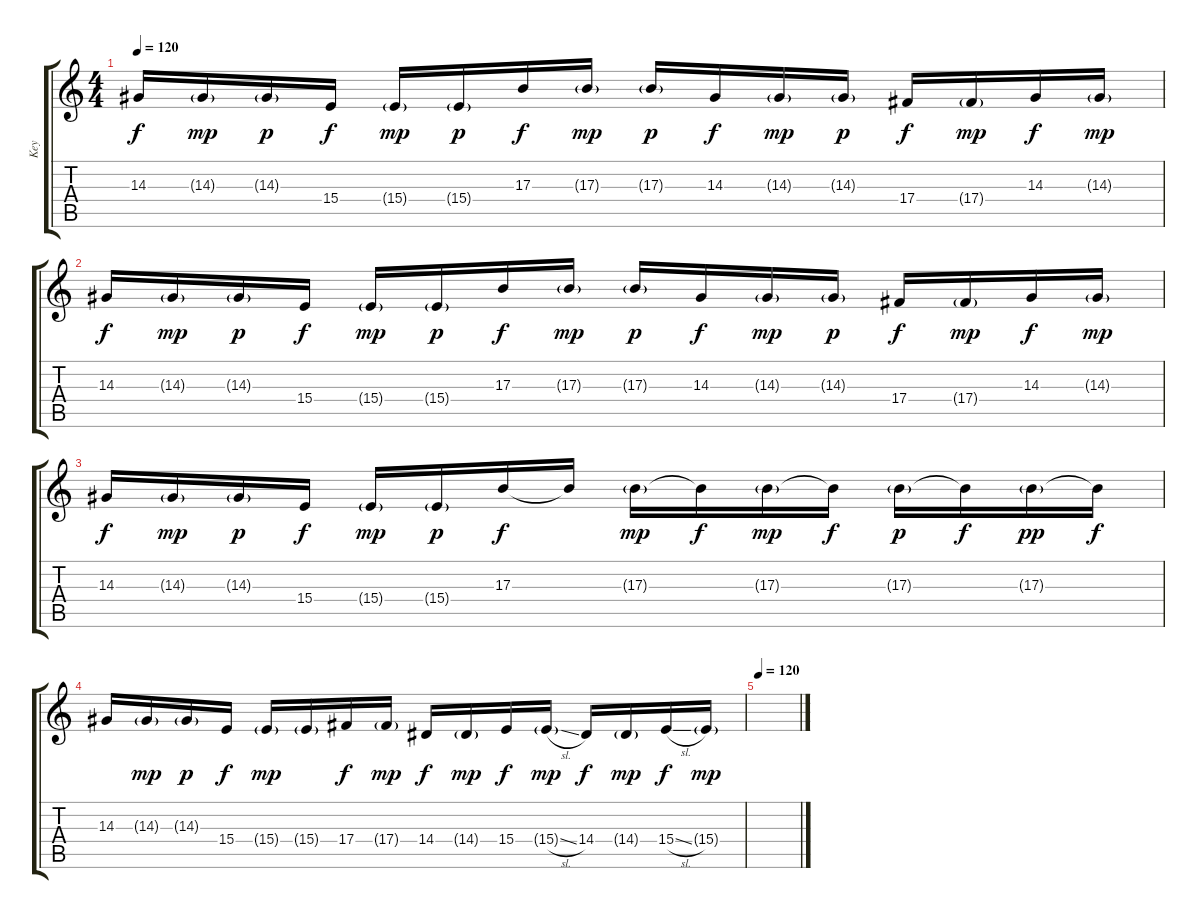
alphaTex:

\track ("Key" "Key") {instrument lead2sawtooth}
\staff {score tabs}
\tuning (Eb4 Bb3 Gb3 Db3 Ab2 Db2) {hide}
\ts (4 4)
\tempo 120
\clef g2
\ks c
14.3.16{dy f} 14.3{g}.16{dy mp} 14.3{g}.16{dy p} 15.4.16{dy f} 15.4{g}.16{dy mp} 15.4{g}.16{dy p} 17.3.16{dy f} 17.3{g}.16{dy mp} 17.3{g}.16{dy p} 14.3.16{dy f} 14.3{g}.16{dy mp} 14.3{g}.16{dy p} 17.4.16{dy f} 17.4{g}.16{dy mp} 14.3.16{dy f} 14.3{g}.16{dy mp} |
14.3.16{dy f} 14.3{g}.16{dy mp} 14.3{g}.16{dy p} 15.4.16{dy f} 15.4{g}.16{dy mp} 15.4{g}.16{dy p} 17.3.16{dy f} 17.3{g}.16{dy mp} 17.3{g}.16{dy p} 14.3.16{dy f} 14.3{g}.16{dy mp} 14.3{g}.16{dy p} 17.4.16{dy f} 17.4{g}.16{dy mp} 14.3.16{dy f} 14.3{g}.16{dy mp} |
14.3.16{dy f} 14.3{g}.16{dy mp} 14.3{g}.16{dy p} 15.4.16{dy f} 15.4{g}.16{dy mp} 15.4{g}.16{dy p} 17.3.16{dy f} 17.3{t}.16 17.3{g}.16{dy mp} 17.3{t}.16{dy f} 17.3{g}.16{dy mp} 17.3{t}.16{dy f} 17.3{g}.16{dy p} 17.3{t}.16{dy f} 17.3{g}.16{dy pp} 17.3{t}.16{dy f} |
14.3.16 14.3{g}.16{dy mp} 14.3{g}.16{dy p} 15.4.16{dy f} 15.4{g}.16{dy mp} 15.4{g}.16 17.4.16{dy f} 17.4{g}.16{dy mp} 14.4.16{dy f} 14.4{g}.16{dy mp} 15.4.16{dy f} 15.4{sl g}.16{dy mp} 14.4.16{dy f} 14.4{g}.16{dy mp} 15.4{sl}.16{dy f} 15.4{g}.16{dy mp} |
\tempo 120
